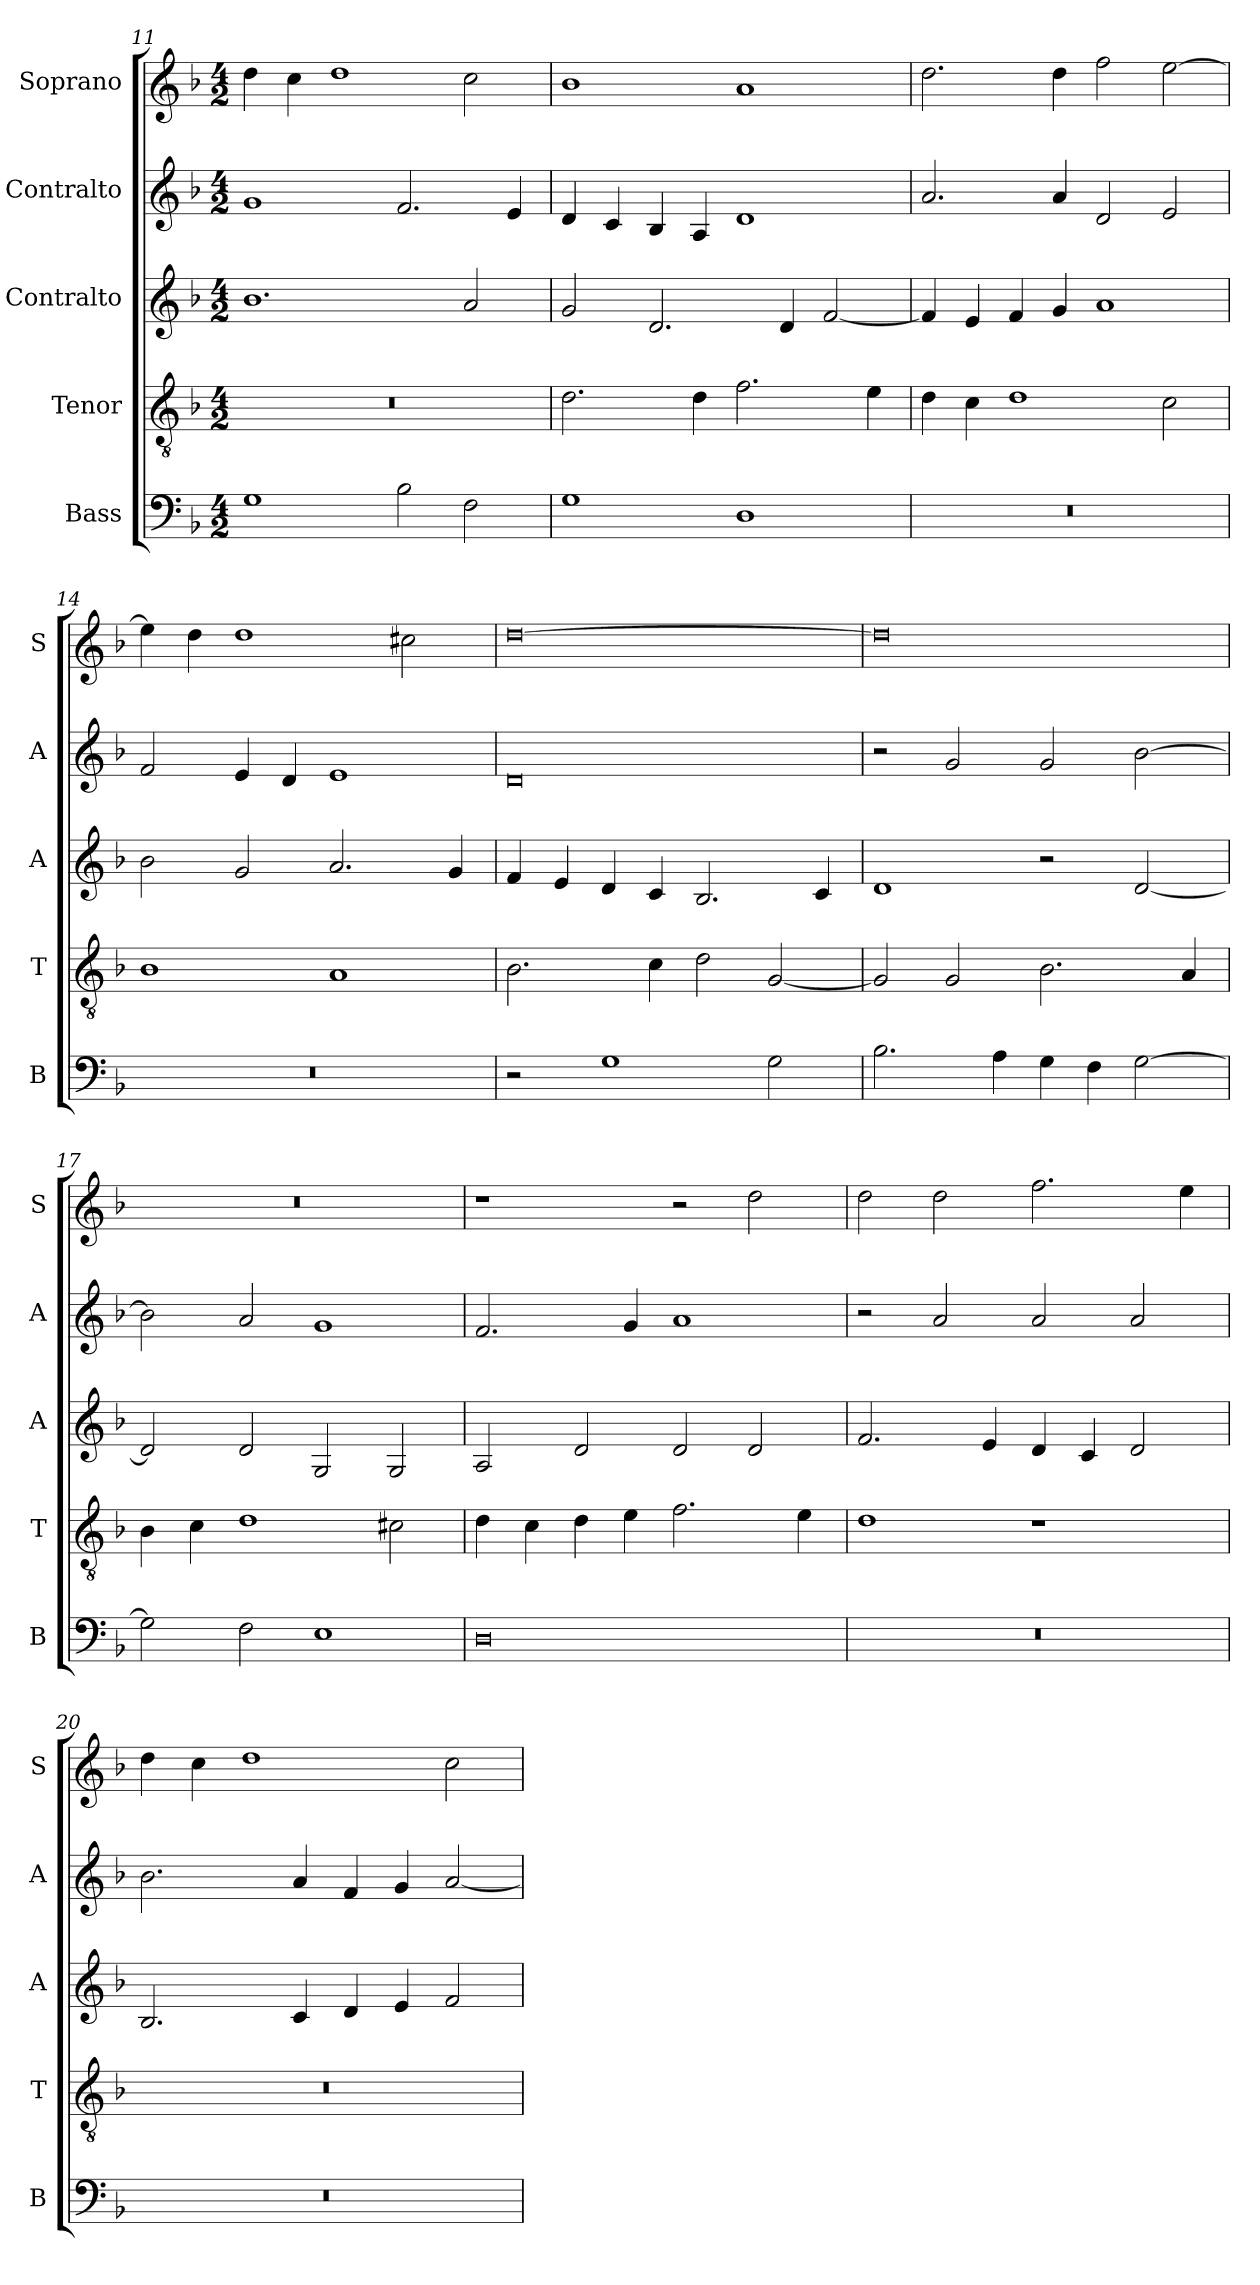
**kern	**kern	**kern	**kern	**kern
*part5	*part4	*part3	*part2	*part1
*staff5	*staff4	*staff3	*staff2	*staff1
*I"Bass	*I"Tenor	*I"Contralto	*I"Contralto	*I"Soprano
*I'B	*I'T	*I'A	*I'A	*I'S
*clefF4	*clefGv2	*clefG2	*clefG2	*clefG2
*k[b-]	*k[b-]	*k[b-]	*k[b-]	*k[b-]
*G:dor	*G:dor	*G:dor	*G:dor	*G:dor
*M4/2	*M4/2	*M4/2	*M4/2	*M4/2
=11	=11	=11	=11	=11
1G	0r	1.b-	1g	4dd
.	.	.	.	4cc
.	.	.	.	1dd
2B-	.	.	2.f	.
2F	.	2a	.	2cc
.	.	.	4e	.
=12	=12	=12	=12	=12
1G	2.d	2g	4d	1b-
.	.	.	4c	.
.	.	2.d	4B-	.
.	4d	.	4A	.
1D	2.f	.	1d	1a
.	.	4d	.	.
.	.	[2f	.	.
.	4e	.	.	.
=13	=13	=13	=13	=13
0r	4d	4f]	2.a	2.dd
.	4c	4e	.	.
.	1d	4f	.	.
.	.	4g	4a	4dd
.	.	1a	2d	2ff
.	2c	.	2e	[2ee
=14	=14	=14	=14	=14
0r	1B-	2b-	2f	4ee]
.	.	.	.	4dd
.	.	2g	4e	1dd
.	.	.	4d	.
.	1A	2.a	1e	.
.	.	.	.	2cc#X
.	.	4g	.	.
=15	=15	=15	=15	=15
2r	2.B-	4f	0d	[0dd
.	.	4e	.	.
1G	.	4d	.	.
.	4c	4c	.	.
.	2d	2.B-	.	.
2G	[2G	.	.	.
.	.	4c	.	.
=16	=16	=16	=16	=16
2.B-	2G]	1d	2r	0dd]
.	2G	.	2g	.
4A	.	.	.	.
4G	2.B-	2r	2g	.
4F	.	.	.	.
[2G	.	[2d	[2b-	.
.	4A	.	.	.
=17	=17	=17	=17	=17
2G]	4B-	2d]	2b-]	0r
.	4c	.	.	.
2F	1d	2d	2a	.
1E	.	2G	1g	.
.	2c#X	2G	.	.
=18	=18	=18	=18	=18
0D	4d	2A	2.f	1r
.	4c	.	.	.
.	4d	2d	.	.
.	4e	.	4g	.
.	2.f	2d	1a	2r
.	.	2d	.	2dd
.	4e	.	.	.
=19	=19	=19	=19	=19
0r	1d	2.f	2r	2dd
.	.	.	2a	2dd
.	.	4e	.	.
.	1r	4d	2a	2.ff
.	.	4c	.	.
.	.	2d	2a	.
.	.	.	.	4ee
=20	=20	=20	=20	=20
0r	0r	2.B-	2.b-	4dd
.	.	.	.	4cc
.	.	.	.	1dd
.	.	4c	4a	.
.	.	4d	4f	.
.	.	4e	4g	.
.	.	2f	[2a	2cc
=	=	=	=	=
*-	*-	*-	*-	*-
